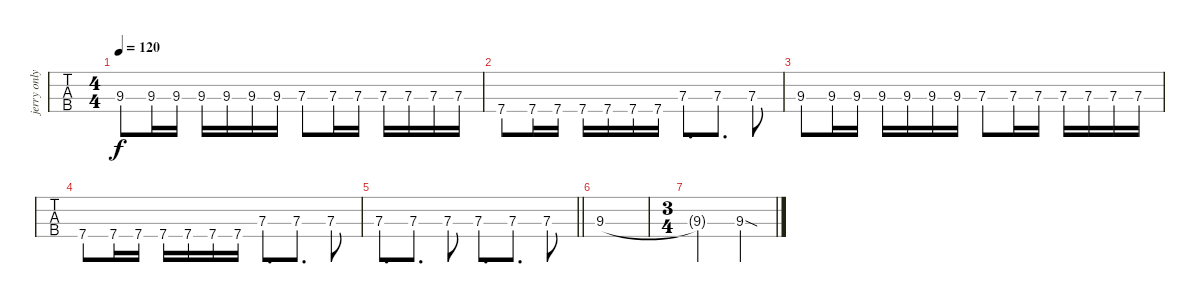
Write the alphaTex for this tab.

\track ("jerry only: bass" "jerry only") {instrument electricbassfinger}
\staff {tabs}
\tuning (G2 D2 A1 E1) {hide}
\ts (4 4)
\tempo 120
\clef f4
\ks c
9.3.8{dy f} 9.3.16 9.3.16 9.3.16 9.3.16 9.3.16 9.3.16 7.3.8 7.3.16 7.3.16 7.3.16 7.3.16 7.3.16 7.3.16 |
7.4.8 7.4.16 7.4.16 7.4.16 7.4.16 7.4.16 7.4.16 7.3{st}.8{d} 7.3{st}.8{d} 7.3{st}.8 |
9.3.8 9.3.16 9.3.16 9.3.16 9.3.16 9.3.16 9.3.16 7.3.8 7.3.16 7.3.16 7.3.16 7.3.16 7.3.16 7.3.16 |
7.4.8 7.4.16 7.4.16 7.4.16 7.4.16 7.4.16 7.4.16 7.3{st}.8{d} 7.3{st}.8{d} 7.3{st}.8 |
\barLineRight lightlight
7.3{st}.8{d} 7.3{st}.8{d} 7.3{st}.8 7.3{st}.8{d} 7.3{st}.8{d} 7.3{st}.8 |
9.3.1 |
\ts (3 4)
9.3{t}.2 9.3{sod}.4
